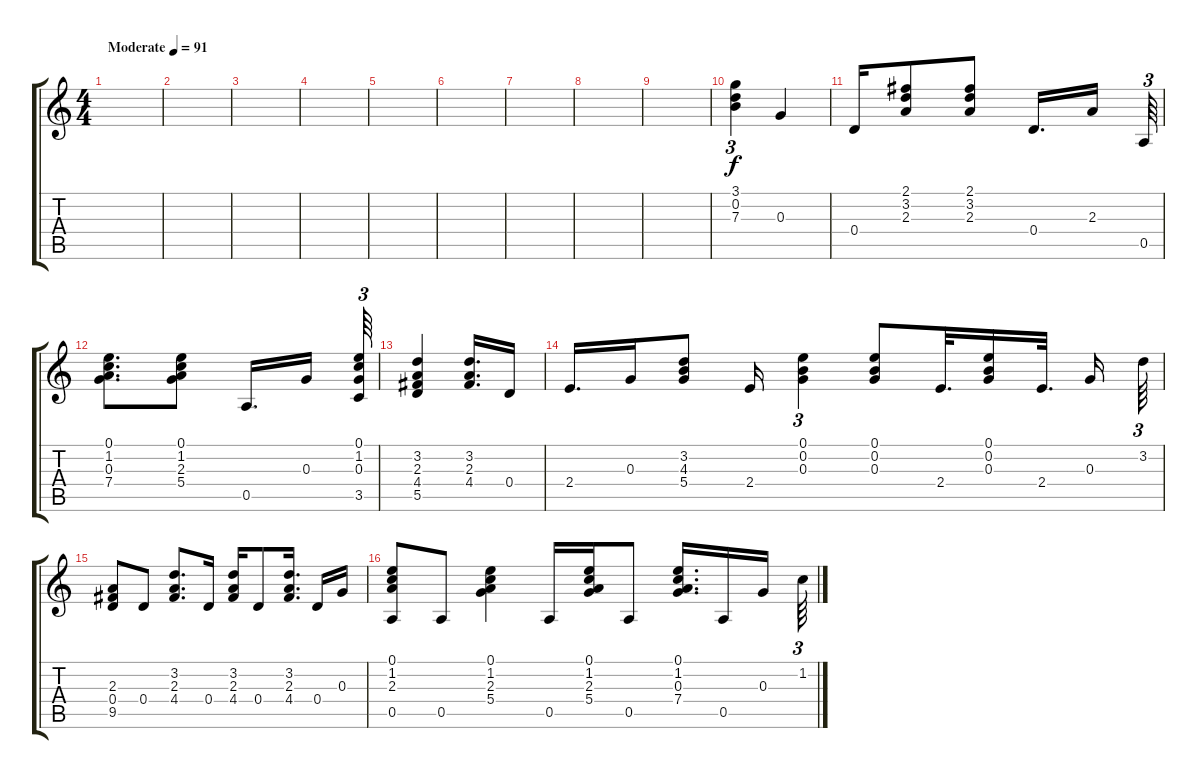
\track "" {instrument acousticguitarsteel}
\staff {score tabs}
\tuning (E4 B3 G3 D3 A2 D2) {hide}
\ts (4 4)
\tempo (91 "Moderate")
\clef g2
\ks c
|
|
|
|
|
|
|
|
|
(3.1 0.2 7.3).4{tu (3 2)} 0.3.4 |
0.4.16 (2.1 3.2 2.3).8 (2.1 3.2 2.3).8 0.4.16{d} 2.3.16 0.5.64{tu (3 2)} |
(0.1 1.2 0.3 7.4).8{d} (0.1 1.2 2.3 5.4).8 0.5.16{d} 0.3.16 (0.1 1.2 0.3 3.5).64{tu (3 2)} |
(3.2 2.3 4.4 5.5).4 (3.2 2.3 4.4).16{d} 0.4.16 |
2.4.16{d} 0.3.16 (3.2 4.3 5.4).8 2.4.16 (0.1 0.2 0.3).4{tu (3 2)} (0.1 0.2 0.3).8 2.4.32{d} (0.1 0.2 0.3).16 2.4.32{d} 0.3.16 3.2.64{tu (3 2)} |
(2.3 0.4 9.5).8 0.4.8 (3.2 2.3 4.4).8{d} 0.4.16 (3.2 2.3 4.4).16 0.4.8 (3.2 2.3 4.4).16{d} 0.4.16 0.3.16 |
(0.1 1.2 2.3 0.5).8 0.5.8 (0.1 1.2 2.3 5.4).4 0.5.16 (0.1 1.2 2.3 5.4).16 0.5.8 (0.1 1.2 0.3 7.4).16{d} 0.5.16 0.3.16 1.2.64{tu (3 2)}
